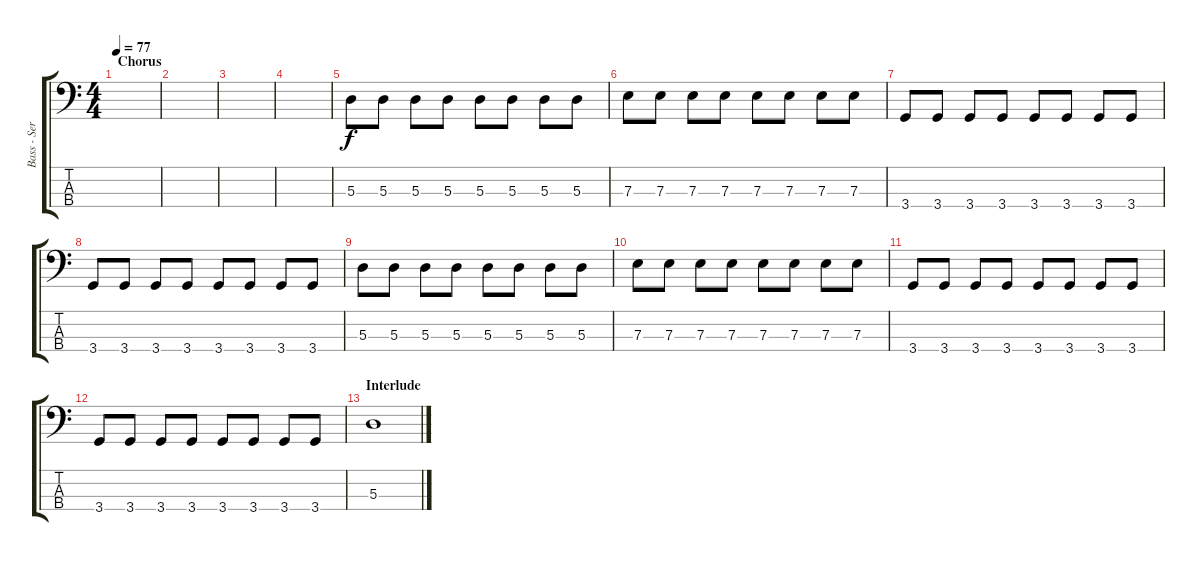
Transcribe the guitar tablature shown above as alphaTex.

\track ("Bass - Sergio" "Bass - Ser") {instrument electricbassfinger}
\staff {score tabs}
\tuning (G2 D2 A1 E1) {hide}
\ts (4 4)
\section ("" "Chorus")
\tempo 77
\clef f4
\ks c
|
|
|
|
5.3.8 5.3.8 5.3.8 5.3.8 5.3.8 5.3.8 5.3.8 5.3.8 |
7.3.8 7.3.8 7.3.8 7.3.8 7.3.8 7.3.8 7.3.8 7.3.8 |
3.4.8 3.4.8 3.4.8 3.4.8 3.4.8 3.4.8 3.4.8 3.4.8 |
3.4.8 3.4.8 3.4.8 3.4.8 3.4.8 3.4.8 3.4.8 3.4.8 |
5.3.8 5.3.8 5.3.8 5.3.8 5.3.8 5.3.8 5.3.8 5.3.8 |
7.3.8 7.3.8 7.3.8 7.3.8 7.3.8 7.3.8 7.3.8 7.3.8 |
3.4.8 3.4.8 3.4.8 3.4.8 3.4.8 3.4.8 3.4.8 3.4.8 |
3.4.8 3.4.8 3.4.8 3.4.8 3.4.8 3.4.8 3.4.8 3.4.8 |
\section ("" "Interlude")
5.3.1
